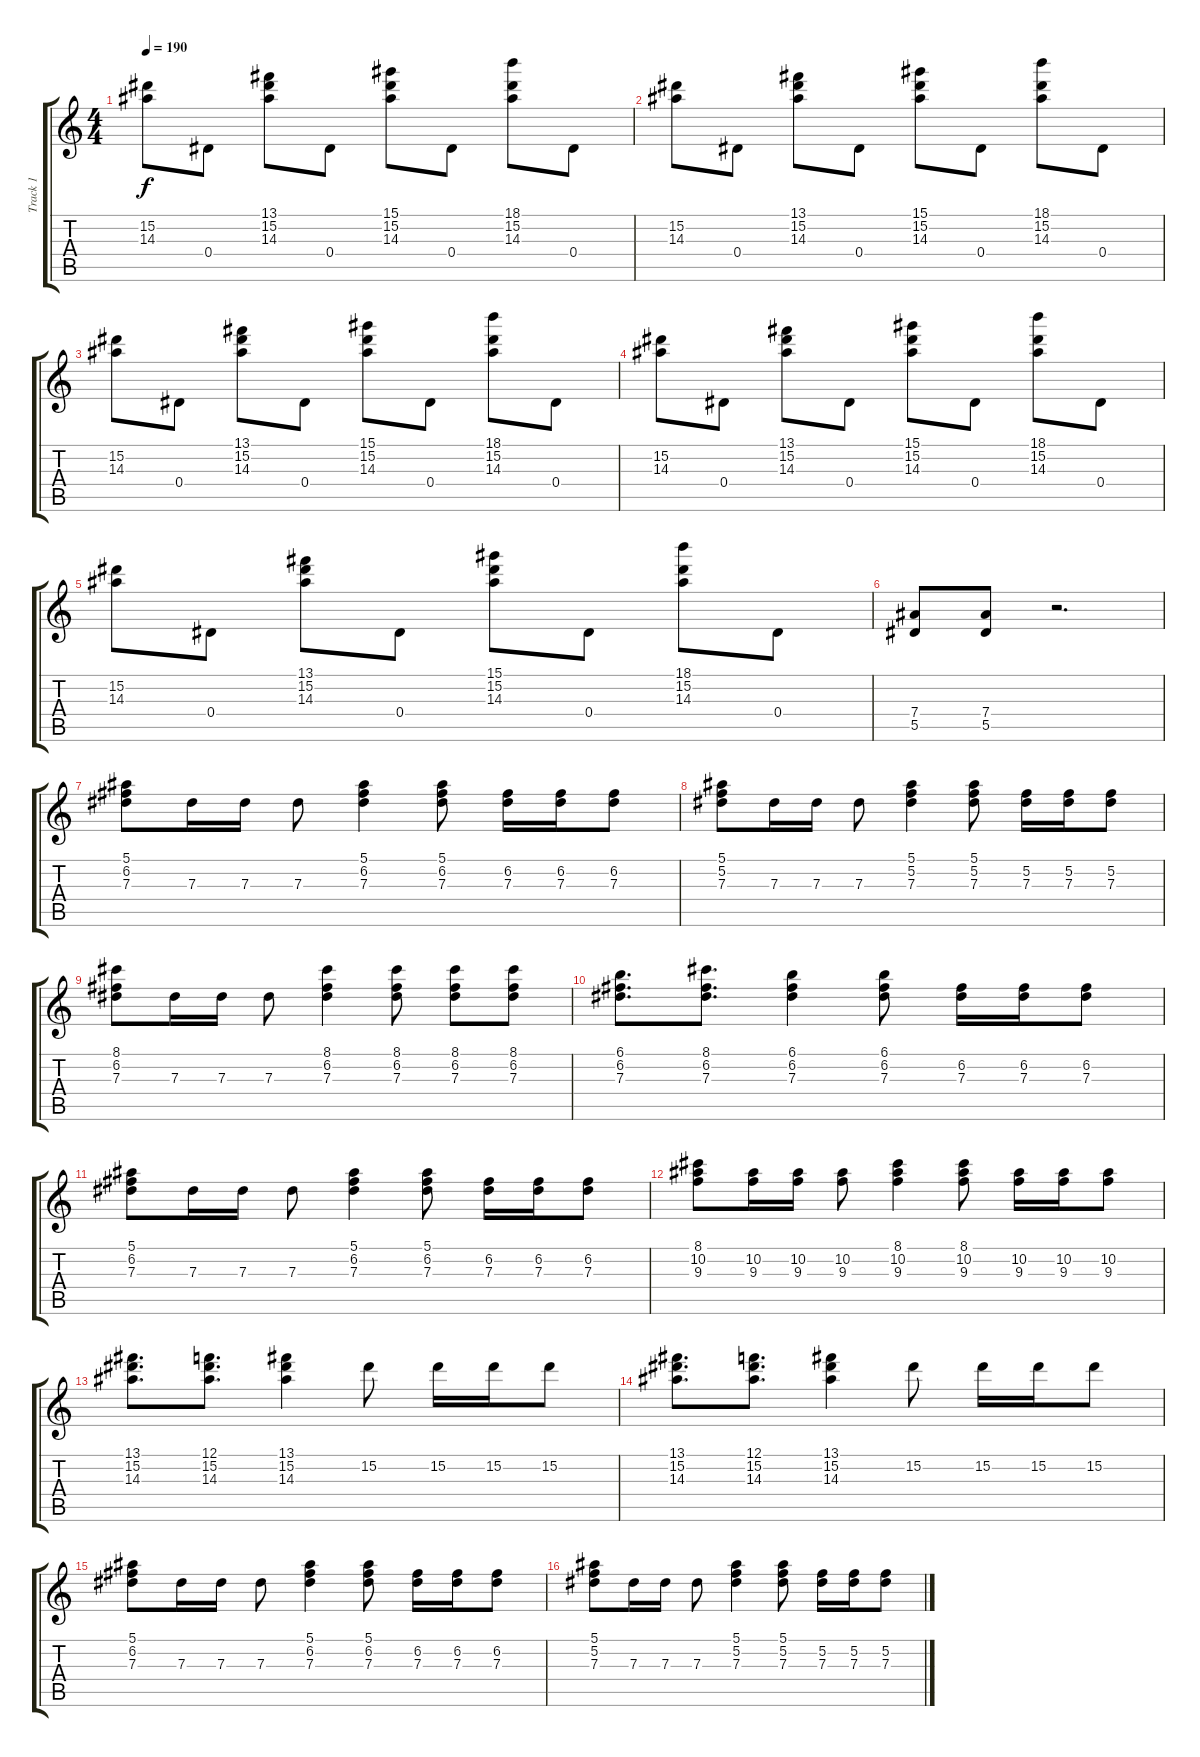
\track ("Track 1" "Track 1") {instrument distortionguitar}
\staff {score tabs}
\tuning (F4 C4 Ab3 Eb3 Bb2 F2) {hide}
\ts (4 4)
\tempo 190
\clef g2
\ks c
(15.2 14.3).8{dy f} 0.4.8 (13.1 15.2 14.3).8 0.4.8 (15.1 15.2 14.3).8 0.4.8 (18.1 15.2 14.3).8 0.4.8 |
(15.2 14.3).8 0.4.8 (13.1 15.2 14.3).8 0.4.8 (15.1 15.2 14.3).8 0.4.8 (18.1 15.2 14.3).8 0.4.8 |
(15.2 14.3).8 0.4.8 (13.1 15.2 14.3).8 0.4.8 (15.1 15.2 14.3).8 0.4.8 (18.1 15.2 14.3).8 0.4.8 |
(15.2 14.3).8 0.4.8 (13.1 15.2 14.3).8 0.4.8 (15.1 15.2 14.3).8 0.4.8 (18.1 15.2 14.3).8 0.4.8 |
(15.2 14.3).8 0.4.8 (13.1 15.2 14.3).8 0.4.8 (15.1 15.2 14.3).8 0.4.8 (18.1 15.2 14.3).8 0.4.8 |
(7.4 5.5).8 (7.4 5.5).8 r.2{d} |
(5.1 6.2 7.3).8 7.3.16 7.3.16 7.3.8 (5.1 6.2 7.3).4 (5.1 6.2 7.3).8 (6.2 7.3).16 (6.2 7.3).16 (6.2 7.3).8 |
(5.1 5.2 7.3).8 7.3.16 7.3.16 7.3.8 (5.1 5.2 7.3).4 (5.1 5.2 7.3).8 (5.2 7.3).16 (5.2 7.3).16 (5.2 7.3).8 |
(8.1 6.2 7.3).8 7.3.16 7.3.16 7.3.8 (8.1 6.2 7.3).4 (8.1 6.2 7.3).8 (8.1 6.2 7.3).8 (8.1 6.2 7.3).8 |
(6.1 6.2 7.3).8{d} (8.1 6.2 7.3).8{d} (6.1 6.2 7.3).4 (6.1 6.2 7.3).8 (6.2 7.3).16 (6.2 7.3).16 (6.2 7.3).8 |
(5.1 6.2 7.3).8 7.3.16 7.3.16 7.3.8 (5.1 6.2 7.3).4 (5.1 6.2 7.3).8 (6.2 7.3).16 (6.2 7.3).16 (6.2 7.3).8 |
(8.1 10.2 9.3).8 (10.2 9.3).16 (10.2 9.3).16 (10.2 9.3).8 (8.1 10.2 9.3).4 (8.1 10.2 9.3).8 (10.2 9.3).16 (10.2 9.3).16 (10.2 9.3).8 |
(13.1 15.2 14.3).8{d} (12.1 15.2 14.3).8{d} (13.1 15.2 14.3).4 15.2.8 15.2.16 15.2.16 15.2.8 |
(13.1 15.2 14.3).8{d} (12.1 15.2 14.3).8{d} (13.1 15.2 14.3).4 15.2.8 15.2.16 15.2.16 15.2.8 |
(5.1 6.2 7.3).8 7.3.16 7.3.16 7.3.8 (5.1 6.2 7.3).4 (5.1 6.2 7.3).8 (6.2 7.3).16 (6.2 7.3).16 (6.2 7.3).8 |
(5.1 5.2 7.3).8 7.3.16 7.3.16 7.3.8 (5.1 5.2 7.3).4 (5.1 5.2 7.3).8 (5.2 7.3).16 (5.2 7.3).16 (5.2 7.3).8
